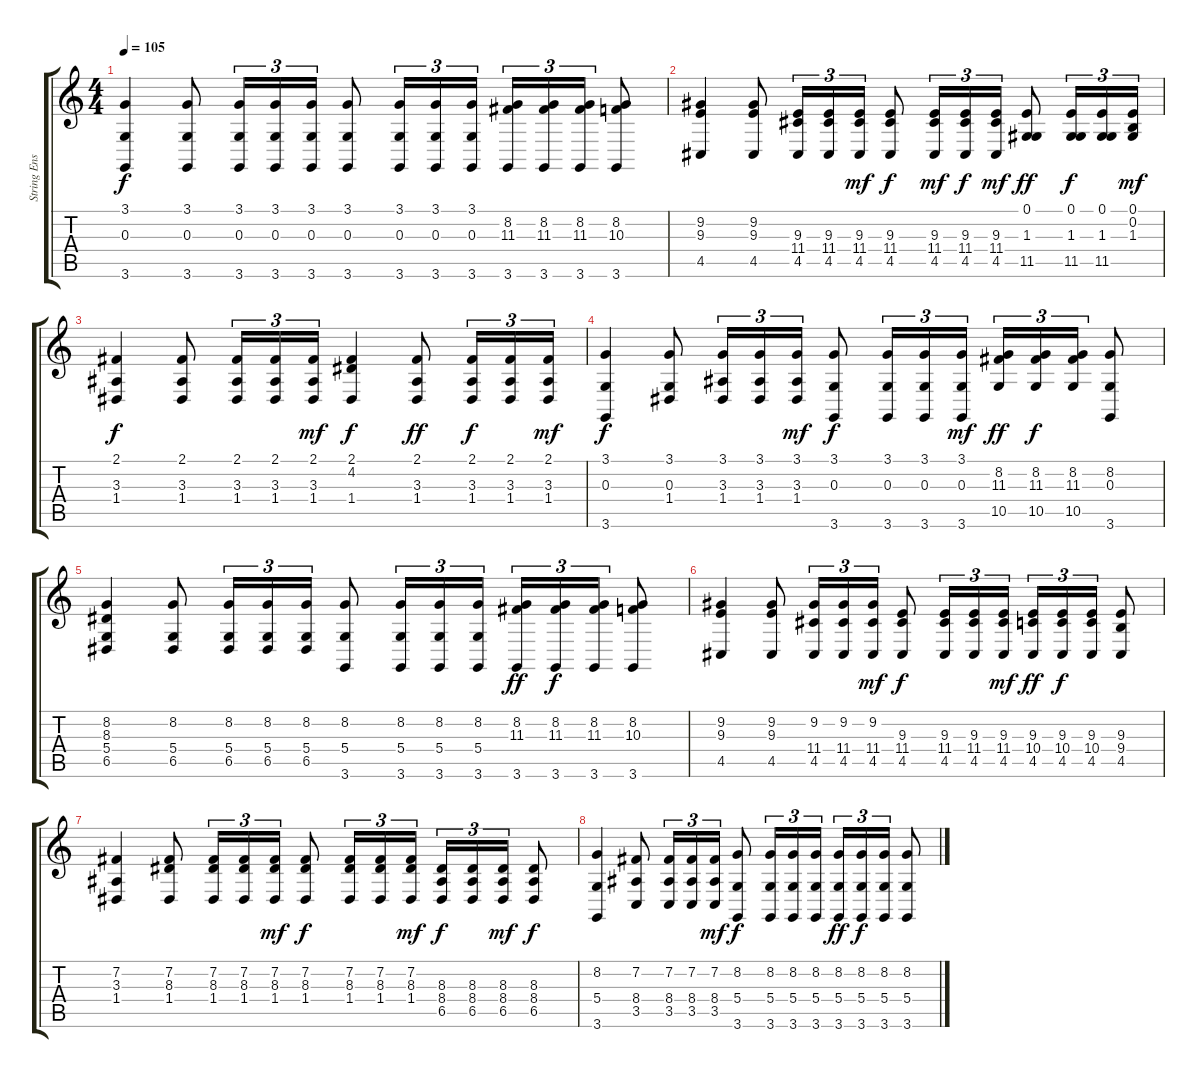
\track ("String Ensemble" "String Ens") {instrument stringensemble1}
\staff {score tabs}
\tuning (E4 B3 G3 D3 A2 E2) {hide}
\ts (4 4)
\tempo 105
\clef g2
\ks c
(3.1 0.3 3.6).4{dy f} (3.1 0.3 3.6).8 (3.1 0.3 3.6).16{tu (3 2)} (3.1 0.3 3.6).16{tu (3 2)} (3.1 0.3 3.6).16{tu (3 2)} (3.1 0.3 3.6).8 (3.1 0.3 3.6).16{tu (3 2)} (3.1 0.3 3.6).16{tu (3 2)} (3.1 0.3 3.6).16{tu (3 2)} (8.2 11.3 3.6).16{tu (3 2)} (8.2 11.3 3.6).16{tu (3 2)} (8.2 11.3 3.6).16{tu (3 2)} (8.2 10.3 3.6).8 |
(9.2 9.3 4.5).4 (9.2 9.3 4.5).8 (9.3 11.4 4.5).16{tu (3 2)} (9.3 11.4 4.5).16{tu (3 2)} (9.3 11.4 4.5).16{tu (3 2) dy mf} (9.3 11.4 4.5).8{dy f} (9.3 11.4 4.5).16{tu (3 2) dy mf} (9.3 11.4 4.5).16{tu (3 2) dy f} (9.3 11.4 4.5).16{tu (3 2) dy mf} (0.1 1.3 11.5).8{dy ff} (0.1 1.3 11.5).16{tu (3 2) dy f} (0.1 1.3 11.5).16{tu (3 2)} (0.1 0.2 1.3).16{tu (3 2) dy mf} |
(2.1 3.3 1.4).4{dy f} (2.1 3.3 1.4).8 (2.1 3.3 1.4).16{tu (3 2)} (2.1 3.3 1.4).16{tu (3 2)} (2.1 3.3 1.4).16{tu (3 2) dy mf} (2.1 4.2 1.4).4{dy f} (2.1 3.3 1.4).8{dy ff} (2.1 3.3 1.4).16{tu (3 2) dy f} (2.1 3.3 1.4).16{tu (3 2)} (2.1 3.3 1.4).16{tu (3 2) dy mf} |
(3.1 0.3 3.6).4{dy f} (3.1 0.3 1.4).8 (3.1 3.3 1.4).16{tu (3 2)} (3.1 3.3 1.4).16{tu (3 2)} (3.1 3.3 1.4).16{tu (3 2) dy mf} (3.1 0.3 3.6).8{dy f} (3.1 0.3 3.6).16{tu (3 2)} (3.1 0.3 3.6).16{tu (3 2)} (3.1 0.3 3.6).16{tu (3 2) dy mf} (8.2 11.3 10.5).16{tu (3 2) dy ff} (8.2 11.3 10.5).16{tu (3 2) dy f} (8.2 11.3 10.5).16{tu (3 2)} (8.2 0.3 3.6).8 |
(8.2 8.3 5.4 6.5).4 (8.2 5.4 6.5).8 (8.2 5.4 6.5).16{tu (3 2)} (8.2 5.4 6.5).16{tu (3 2)} (8.2 5.4 6.5).16{tu (3 2)} (8.2 5.4 3.6).8 (8.2 5.4 3.6).16{tu (3 2)} (8.2 5.4 3.6).16{tu (3 2)} (8.2 5.4 3.6).16{tu (3 2)} (8.2 11.3 3.6).16{tu (3 2) dy ff} (8.2 11.3 3.6).16{tu (3 2) dy f} (8.2 11.3 3.6).16{tu (3 2)} (8.2 10.3 3.6).8 |
(9.2 9.3 4.5).4 (9.2 9.3 4.5).8 (9.2 11.4 4.5).16{tu (3 2)} (9.2 11.4 4.5).16{tu (3 2)} (9.2 11.4 4.5).16{tu (3 2) dy mf} (9.3 11.4 4.5).8{dy f} (9.3 11.4 4.5).16{tu (3 2)} (9.3 11.4 4.5).16{tu (3 2)} (9.3 11.4 4.5).16{tu (3 2) dy mf} (9.3 10.4 4.5).16{tu (3 2) dy ff} (9.3 10.4 4.5).16{tu (3 2) dy f} (9.3 10.4 4.5).16{tu (3 2)} (9.3 9.4 4.5).8 |
(7.2 3.3 1.4).4 (7.2 8.3 1.4).8 (7.2 8.3 1.4).16{tu (3 2)} (7.2 8.3 1.4).16{tu (3 2)} (7.2 8.3 1.4).16{tu (3 2) dy mf} (7.2 8.3 1.4).8{dy f} (7.2 8.3 1.4).16{tu (3 2)} (7.2 8.3 1.4).16{tu (3 2)} (7.2 8.3 1.4).16{tu (3 2) dy mf} (8.3 8.4 6.5).16{tu (3 2) dy f} (8.3 8.4 6.5).16{tu (3 2)} (8.3 8.4 6.5).16{tu (3 2) dy mf} (8.3 8.4 6.5).8{dy f} |
(8.2 5.4 3.6).4 (7.2 8.4 3.5).8 (7.2 8.4 3.5).16{tu (3 2)} (7.2 8.4 3.5).16{tu (3 2)} (7.2 8.4 3.5).16{tu (3 2) dy mf} (8.2 5.4 3.6).8{dy f} (8.2 5.4 3.6).16{tu (3 2)} (8.2 5.4 3.6).16{tu (3 2)} (8.2 5.4 3.6).16{tu (3 2)} (8.2 5.4 3.6).16{tu (3 2) dy ff} (8.2 5.4 3.6).16{tu (3 2) dy f} (8.2 5.4 3.6).16{tu (3 2)} (8.2 5.4 3.6).8
